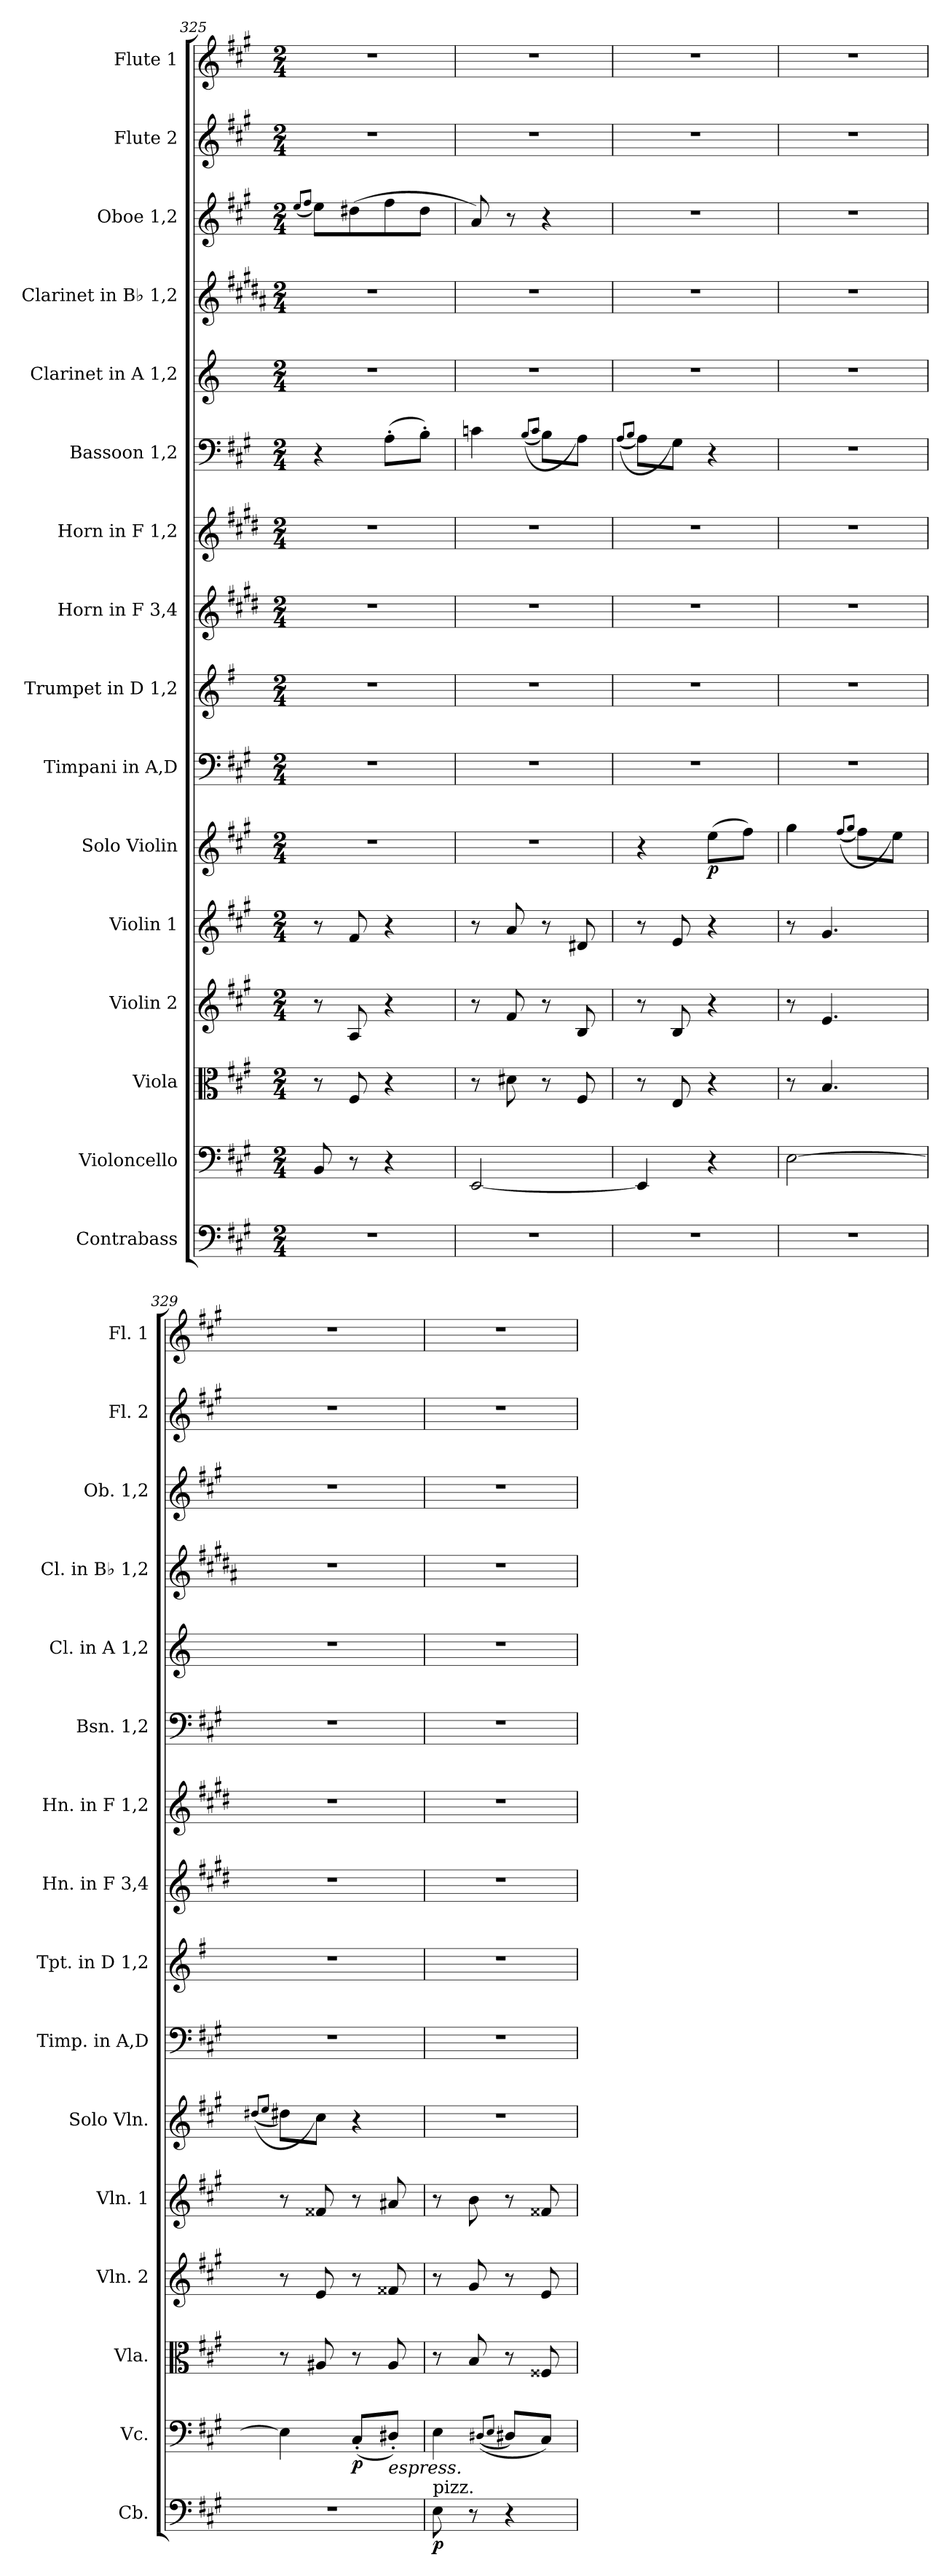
**kern	**dynam	**kern	**dynam	**kern	**kern	**kern	**kern	**dynam	**kern	**kern	**kern	**kern	**kern	**kern	**kern	**kern	**kern	**kern
*part16	*part16	*part15	*part15	*part14	*part13	*part12	*part11	*part11	*part10	*part9	*part8	*part7	*part6	*part5	*part4	*part3	*part2	*part1
*staff16	*staff16	*staff15	*staff15	*staff14	*staff13	*staff12	*staff11	*staff11	*staff10	*staff9	*staff8	*staff7	*staff6	*staff5	*staff4	*staff3	*staff2	*staff1
*I"Contrabass	*	*I"Violoncello	*	*I"Viola	*I"Violin 2	*I"Violin 1	*I"Solo Violin	*	*I"Timpani in A,D	*I"Trumpet in D 1,2	*I"Horn in F 3,4	*I"Horn in F 1,2	*I"Bassoon 1,2	*I"Clarinet in A 1,2	*I"Clarinet in B♭ 1,2	*I"Oboe 1,2	*I"Flute 2	*I"Flute 1
*I'Cb.	*	*I'Vc.	*	*I'Vla.	*I'Vln. 2	*I'Vln. 1	*I'Solo Vln.	*	*I'Timp. in A,D	*I'Tpt. in D 1,2	*I'Hn. in F 3,4	*I'Hn. in F 1,2	*I'Bsn. 1,2	*I'Cl. in A 1,2	*I'Cl. in B♭ 1,2	*I'Ob. 1,2	*I'Fl. 2	*I'Fl. 1
*clefF4	*	*clefF4	*	*clefC3	*clefG2	*clefG2	*clefG2	*	*clefF4	*clefG2	*clefG2	*clefG2	*clefF4	*clefG2	*clefG2	*clefG2	*clefG2	*clefG2
*ITrd7c12	*	*	*	*	*	*	*	*	*	*ITrd-1c-2	*ITrd4c7	*ITrd4c7	*	*ITrd2c3	*ITrd1c2	*	*	*
*k[f#c#g#]	*	*k[f#c#g#]	*	*k[f#c#g#]	*k[f#c#g#]	*k[f#c#g#]	*k[f#c#g#]	*	*k[f#c#g#]	*k[f#c#g#]	*k[f#c#g#]	*k[f#c#g#]	*k[f#c#g#]	*k[f#c#g#]	*k[f#c#g#]	*k[f#c#g#]	*k[f#c#g#]	*k[f#c#g#]
*M2/4	*	*M2/4	*	*M2/4	*M2/4	*M2/4	*M2/4	*	*M2/4	*M2/4	*M2/4	*M2/4	*M2/4	*M2/4	*M2/4	*M2/4	*M2/4	*M2/4
=325	=325	=325	=325	=325	=325	=325	=325	=325	=325	=325	=325	=325	=325	=325	=325	=325	=325	=325
.	.	.	.	.	.	.	.	.	.	.	.	.	.	.	.	(<8qee/L	.	.
.	.	.	.	.	.	.	.	.	.	.	.	.	.	.	.	8qff#/J	.	.
2r	.	8BB/	.	8r	8r	8r	2r	.	2r	2r	2r	2r	4r	2r	2r	8ee\L)	2r	2r
.	.	8r	.	8F#/	8A/	8f#/	.	.	.	.	.	.	.	.	.	(>8dd#X\	.	.
.	.	4r	.	4r	4r	4r	.	.	.	.	.	.	(>8A'\L	.	.	8ff#\	.	.
.	.	.	.	.	.	.	.	.	.	.	.	.	8B'\J)	.	.	8dd#\J	.	.
=326	=326	=326	=326	=326	=326	=326	=326	=326	=326	=326	=326	=326	=326	=326	=326	=326	=326	=326
2r	.	[2EE/	.	8r	8r	8r	2r	.	2r	2r	2r	2r	4cn\	2r	2r	8a/)	2r	2r
.	.	.	.	8d#X\	8f#/	8a/	.	.	.	.	.	.	.	.	.	8r	.	.
.	.	.	.	.	.	.	.	.	.	.	.	.	(<(>8qB/L	.	.	.	.	.
.	.	.	.	.	.	.	.	.	.	.	.	.	8qc/J	.	.	.	.	.
.	.	.	.	8r	8r	8r	.	.	.	.	.	.	8B\L)	.	.	4r	.	.
.	.	.	.	8F#/	8B/	8d#X/	.	.	.	.	.	.	8A\J)	.	.	.	.	.
=327	=327	=327	=327	=327	=327	=327	=327	=327	=327	=327	=327	=327	=327	=327	=327	=327	=327	=327
.	.	.	.	.	.	.	.	.	.	.	.	.	(<(<8qA/L	.	.	.	.	.
.	.	.	.	.	.	.	.	.	.	.	.	.	8qB/J	.	.	.	.	.
*	*	*	*	*	*	*	*	*	*	*	*	*	*	*	*	*	*	*^
2r	.	4EE/]	.	8r	8r	8r	4r	.	2r	2r	2r	2r	8A\L)	2r	2r	2r	2r	2r	4ryy
.	.	.	.	8E/	8B/	8e/	.	.	.	.	.	.	8G#\J)	.	.	.	.	.	.
*	*	*	*	*	*	*	*	*	*	*	*	*	*	*	*	*	*	*MM65	*
!	!	!	!	!	!	!	!	!LO:DY:b	!	!	!	!	!	!	!	!	!	!	!
.	.	4r	.	4r	4r	4r	(>8ee\L	p	.	.	.	.	4r	.	.	.	.	.	4ryy
.	.	.	.	.	.	.	8ff#\J)	.	.	.	.	.	.	.	.	.	.	.	.
*	*	*	*	*	*	*	*	*	*	*	*	*	*	*	*	*	*	*v	*v
=328	=328	=328	=328	=328	=328	=328	=328	=328	=328	=328	=328	=328	=328	=328	=328	=328	=328	=328
*	*	*	*	*	*	*	*	*	*	*	*	*	*	*	*	*	*	*MM80
2r	.	[2E\	.	8r	8r	8r	4gg#\	.	2r	2r	2r	2r	2r	2r	2r	2r	2r	2r
.	.	.	.	4.B/	4.e/	4.g#/	.	.	.	.	.	.	.	.	.	.	.	.
.	.	.	.	.	.	.	(<(<8qff#/L	.	.	.	.	.	.	.	.	.	.	.
.	.	.	.	.	.	.	8qgg#/J	.	.	.	.	.	.	.	.	.	.	.
.	.	.	.	.	.	.	8ff#\L)	.	.	.	.	.	.	.	.	.	.	.
.	.	.	.	.	.	.	8ee\J)	.	.	.	.	.	.	.	.	.	.	.
=329	=329	=329	=329	=329	=329	=329	=329	=329	=329	=329	=329	=329	=329	=329	=329	=329	=329	=329
.	.	.	.	.	.	.	(<(<8qdd#X/L	.	.	.	.	.	.	.	.	.	.	.
.	.	.	.	.	.	.	8qee/J	.	.	.	.	.	.	.	.	.	.	.
2r	.	4E\]	.	8r	8r	8r	8dd#\L)	.	2r	2r	2r	2r	2r	2r	2r	2r	2r	2r
.	.	.	.	8A#X/	8e/	8f##X/	8cc#\J)	.	.	.	.	.	.	.	.	.	.	.
!	!	!	!LO:DY:b	!	!	!	!	!	!	!	!	!	!	!	!	!	!	!
.	.	(<8C#'/L	p	8r	8r	8r	4r	.	.	.	.	.	.	.	.	.	.	.
!	!	!LO:TX:b:i:t=espress.	!	!	!	!	!	!	!	!	!	!	!	!	!	!	!	!
.	.	8D#X'/J)	.	8A#/	8f##X/	8a#X/	.	.	.	.	.	.	.	.	.	.	.	.
=330	=330	=330	=330	=330	=330	=330	=330	=330	=330	=330	=330	=330	=330	=330	=330	=330	=330	=330
!LO:TX:a:t=pizz.	!	!	!	!	!	!	!	!	!	!	!	!	!	!	!	!	!	!
!	!LO:DY:b	!	!	!	!	!	!	!	!	!	!	!	!	!	!	!	!	!
8EE\	p	4E\	.	8r	8r	8r	2r	.	2r	2r	2r	2r	2r	2r	2r	2r	2r	2r
8r	.	.	.	8B/	8g#/	8b\	.	.	.	.	.	.	.	.	.	.	.	.
.	.	(<(<8qD#X/L	.	.	.	.	.	.	.	.	.	.	.	.	.	.	.	.
.	.	8qE/J	.	.	.	.	.	.	.	.	.	.	.	.	.	.	.	.
4r	.	8D#/L)	.	8r	8r	8r	.	.	.	.	.	.	.	.	.	.	.	.
.	.	8C#/J)	.	8F##X/	8e/	8f##X/	.	.	.	.	.	.	.	.	.	.	.	.
=	=	=	=	=	=	=	=	=	=	=	=	=	=	=	=	=	=	=
*-	*-	*-	*-	*-	*-	*-	*-	*-	*-	*-	*-	*-	*-	*-	*-	*-	*-	*-
